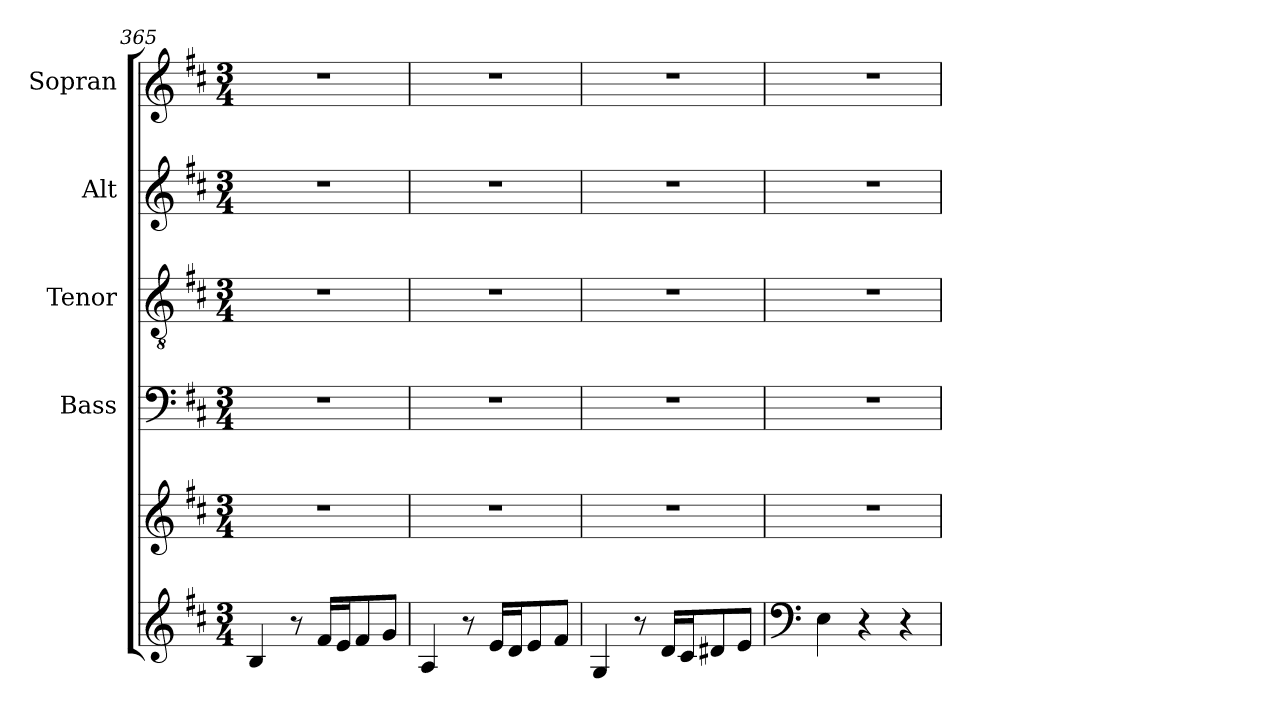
**kern	**kern	**kern	**kern	**kern	**kern
*part5	*part5	*part4	*part3	*part2	*part1
*staff6	*staff5	*staff4	*staff3	*staff2	*staff1
*	*	*I"Bass	*I"Tenor	*I"Alt	*I"Sopran
*	*	*I'B.	*I'T.	*I'A.	*I'S.
*clefG2	*clefG2	*clefF4	*clefGv2	*clefG2	*clefG2
*k[f#c#]	*k[f#c#]	*k[f#c#]	*k[f#c#]	*k[f#c#]	*k[f#c#]
*D:	*D:	*D:	*D:	*D:	*D:
*M3/4	*M3/4	*M3/4	*M3/4	*M3/4	*M3/4
=365	=365	=365	=365	=365	=365
4B/	2.r	2.r	2.r	2.r	2.r
8r	.	.	.	.	.
16f#/LL	.	.	.	.	.
16e/J	.	.	.	.	.
8f#/	.	.	.	.	.
8g/J	.	.	.	.	.
=366	=366	=366	=366	=366	=366
4A/	2.r	2.r	2.r	2.r	2.r
8r	.	.	.	.	.
16e/LL	.	.	.	.	.
16d/J	.	.	.	.	.
8e/	.	.	.	.	.
8f#/J	.	.	.	.	.
=367	=367	=367	=367	=367	=367
4G/	2.r	2.r	2.r	2.r	2.r
8r	.	.	.	.	.
16d/LL	.	.	.	.	.
16c#/J	.	.	.	.	.
8d#X/	.	.	.	.	.
8e/J	.	.	.	.	.
=368	=368	=368	=368	=368	=368
*clefF4	*	*	*	*	*
4E\	2.r	2.r	2.r	2.r	2.r
4r	.	.	.	.	.
4r	.	.	.	.	.
=	=	=	=	=	=
*-	*-	*-	*-	*-	*-
